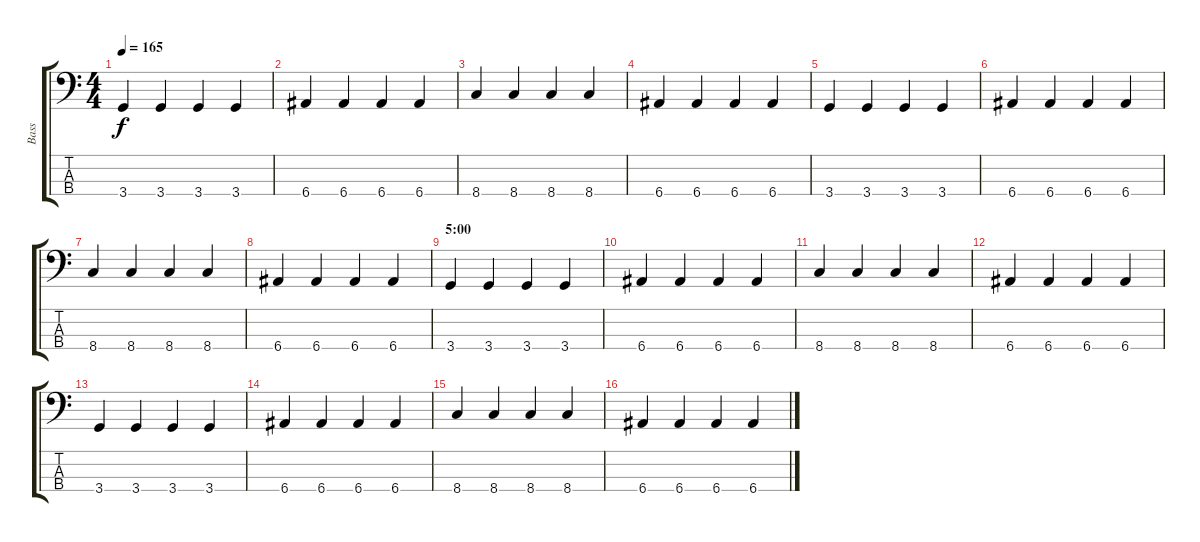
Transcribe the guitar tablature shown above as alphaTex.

\track ("Bass" "Bass") {instrument overdrivenguitar}
\staff {score tabs}
\tuning (G2 D2 A1 E1) {hide}
\ts (4 4)
\section ("" "")
\tempo 165
\clef f4
\ks c
3.4.4{dy f} 3.4.4 3.4.4 3.4.4 |
6.4.4 6.4.4 6.4.4 6.4.4 |
8.4.4 8.4.4 8.4.4 8.4.4 |
6.4.4 6.4.4 6.4.4 6.4.4 |
3.4.4 3.4.4 3.4.4 3.4.4 |
6.4.4 6.4.4 6.4.4 6.4.4 |
8.4.4 8.4.4 8.4.4 8.4.4 |
6.4.4 6.4.4 6.4.4 6.4.4 |
\section ("" "5:00")
3.4.4 3.4.4 3.4.4 3.4.4 |
6.4.4 6.4.4 6.4.4 6.4.4 |
8.4.4 8.4.4 8.4.4 8.4.4 |
6.4.4 6.4.4 6.4.4 6.4.4 |
3.4.4 3.4.4 3.4.4 3.4.4 |
6.4.4 6.4.4 6.4.4 6.4.4 |
8.4.4 8.4.4 8.4.4 8.4.4 |
6.4.4 6.4.4 6.4.4 6.4.4
